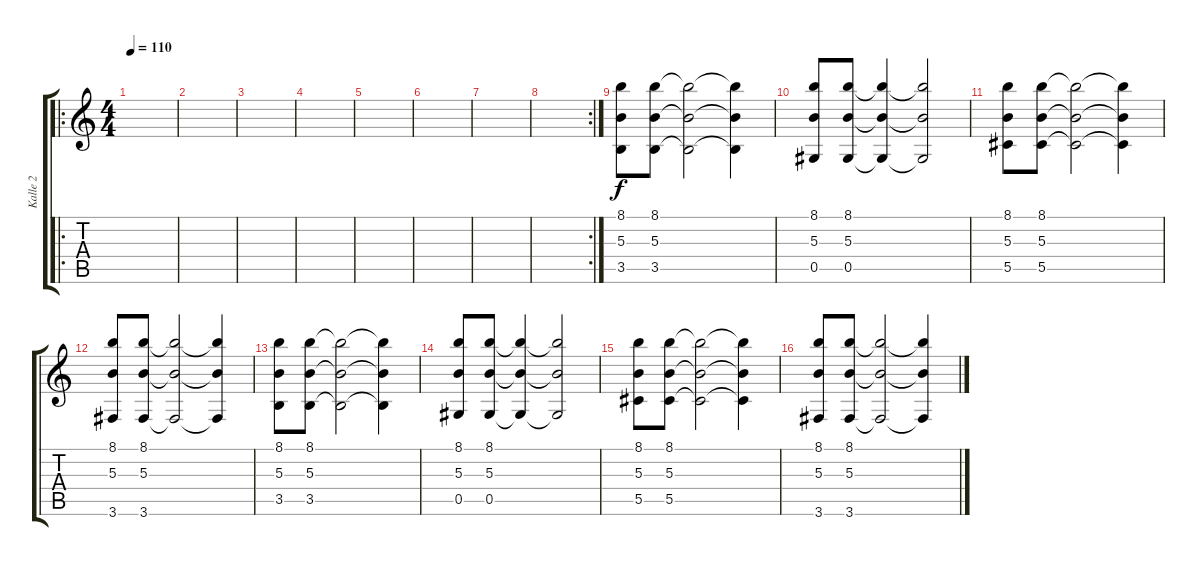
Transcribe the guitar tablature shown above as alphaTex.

\track ("Kalle 2" "Kalle 2") {instrument acousticguitarsteel}
\staff {score tabs}
\tuning (Eb4 Bb3 Gb3 Db3 Ab2 Eb2) {hide}
\ro
\ts (4 4)
\tempo 110
\clef g2
\ks c
|
|
|
|
|
|
|
\rc 2
|
(8.1 5.3 3.5).8 (8.1 5.3 3.5).8 (8.1{t} 5.3{t} 3.5{t}).2 (8.1{t} 5.3{t} 3.5{t}).4 |
(8.1 5.3 0.5).8 (8.1 5.3 0.5).8 (8.1{t} 5.3{t} 0.5{t}).4 (8.1{t} 5.3{t} 0.5{t}).2 |
(8.1 5.3 5.5).8 (8.1 5.3 5.5).8 (8.1{t} 5.3{t} 5.5{t}).2 (8.1{t} 5.3{t} 5.5{t}).4 |
(8.1 5.3 3.6).8 (8.1 5.3 3.6).8 (8.1{t} 5.3{t} 3.6{t}).2 (8.1{t} 5.3{t} 3.6{t}).4 |
(8.1 5.3 3.5).8 (8.1 5.3 3.5).8 (8.1{t} 5.3{t} 3.5{t}).2 (8.1{t} 5.3{t} 3.5{t}).4 |
(8.1 5.3 0.5).8 (8.1 5.3 0.5).8 (8.1{t} 5.3{t} 0.5{t}).4 (8.1{t} 5.3{t} 0.5{t}).2 |
(8.1 5.3 5.5).8 (8.1 5.3 5.5).8 (8.1{t} 5.3{t} 5.5{t}).2 (8.1{t} 5.3{t} 5.5{t}).4 |
(8.1 5.3 3.6).8 (8.1 5.3 3.6).8 (8.1{t} 5.3{t} 3.6{t}).2 (8.1{t} 5.3{t} 3.6{t}).4
